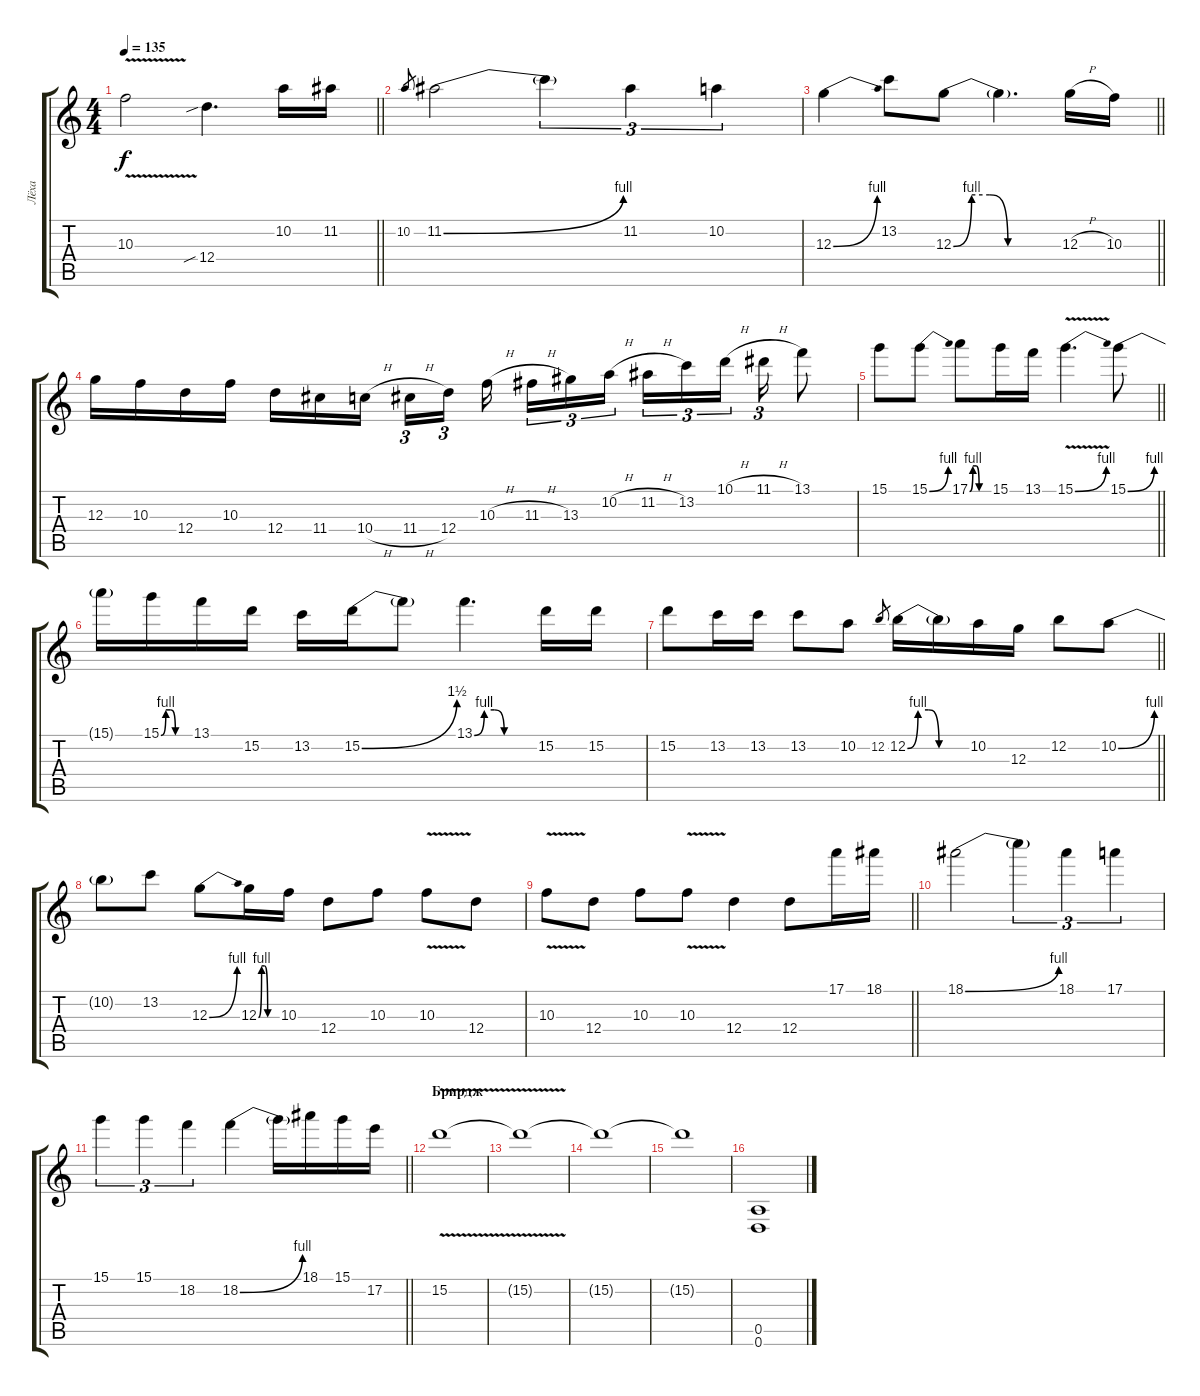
\track ("Лёха" "Лёха") {instrument distortionguitar}
\staff {score tabs}
\tuning (E4 B3 G3 D3 A2 D2) {hide}
\ts (4 4)
\tempo 135
\clef g2
\barLineRight lightlight
\ks c
10.3{v}.2{dy f} 12.4{sib}.4{d} 10.2.16 11.2.16 |
10.2.8{gr} 11.2{be (bend 0 0 60 4)}.2 11.2{t}.4{tu (3 2)} 11.2.4{tu (3 2)} 10.2.4{tu (3 2)} |
\barLineRight lightlight
12.3{be (bend 0 0 60 4)}.4 13.2.8 12.3{be (custom 0 0 10 4 20 4 30 0 60 0)}.8 12.3{t}.4{d} 12.3{h}.16 10.3.16 |
12.3.16 10.3.16 12.4.16 10.3.16 12.4.16 11.4.16 10.4{h}.16{beam splitsecondary} 11.4{h}.16{tu (3 2)} 12.4.16{tu (3 2)} 10.3{h}.16{beam splitsecondary} 11.3{h}.16{tu (3 2)} 13.3.16{tu (3 2)} 10.2{h}.16{tu (3 2) beam splitsecondary} 11.2{h}.16{tu (3 2)} 13.2.16{tu (3 2)} 10.1{h}.16{tu (3 2) beam splitsecondary} 11.1{h}.16{tu (3 2)} 13.1.8 |
\barLineRight lightlight
15.1.8 15.1{be (bend 0 0 60 4)}.8 17.1{be (custom 0 0 10 4 20 4 30 0 60 0)}.8 15.1.16 13.1.16 15.1{be (bend 0 0 60 4) v}.4{d} 15.1{be (bend 0 0 60 4)}.8 |
15.1{t}.16 15.1{be (custom 0 0 10 4 20 4 30 0 60 0)}.16 13.1.16 15.2.16 13.2.16 15.2{be (bend 0 0 60 6)}.16 15.2{t}.8 13.1{be (custom 0 0 10 4 20 4 30 0 60 0)}.4{d} 15.2.16 15.2.16 |
\barLineRight lightlight
15.2.8 13.2.16 13.2.16 13.2.8 10.2.8 12.2.8{gr} 12.2{be (custom 0 0 10 4 20 4 30 0 60 0)}.16 12.2{t}.16 10.2.16 12.3.16 12.2.8 10.2{be (bend 0 0 60 4)}.8 |
10.2{t}.8 13.2.8 12.3{be (bend 0 0 60 4)}.8 12.3{be (custom 0 0 10 4 20 4 30 0 60 0)}.16 10.3.16 12.4.8 10.3.8 10.3{v}.8 12.4.8 |
\barLineRight lightlight
10.3{v}.8 12.4.8 10.3.8 10.3{v}.8 12.4.4 12.4.8 17.1.16 18.1.16 |
18.1{be (bend 0 0 60 4)}.2 18.1{t}.4{tu (3 2)} 18.1.4{tu (3 2)} 17.1.4{tu (3 2)} |
\barLineRight lightlight
15.1.4{tu (3 2)} 15.1.4{tu (3 2)} 18.2.4{tu (3 2)} 18.2{be (bend 0 0 60 4)}.4 18.2{t}.16 18.1.16 15.1.16 17.2.16 |
\section ("" "Брирдж")
15.2{v}.1 |
15.2{t}.1 |
15.2{t}.1 |
15.2{t}.1 |
(0.5 0.6).1
